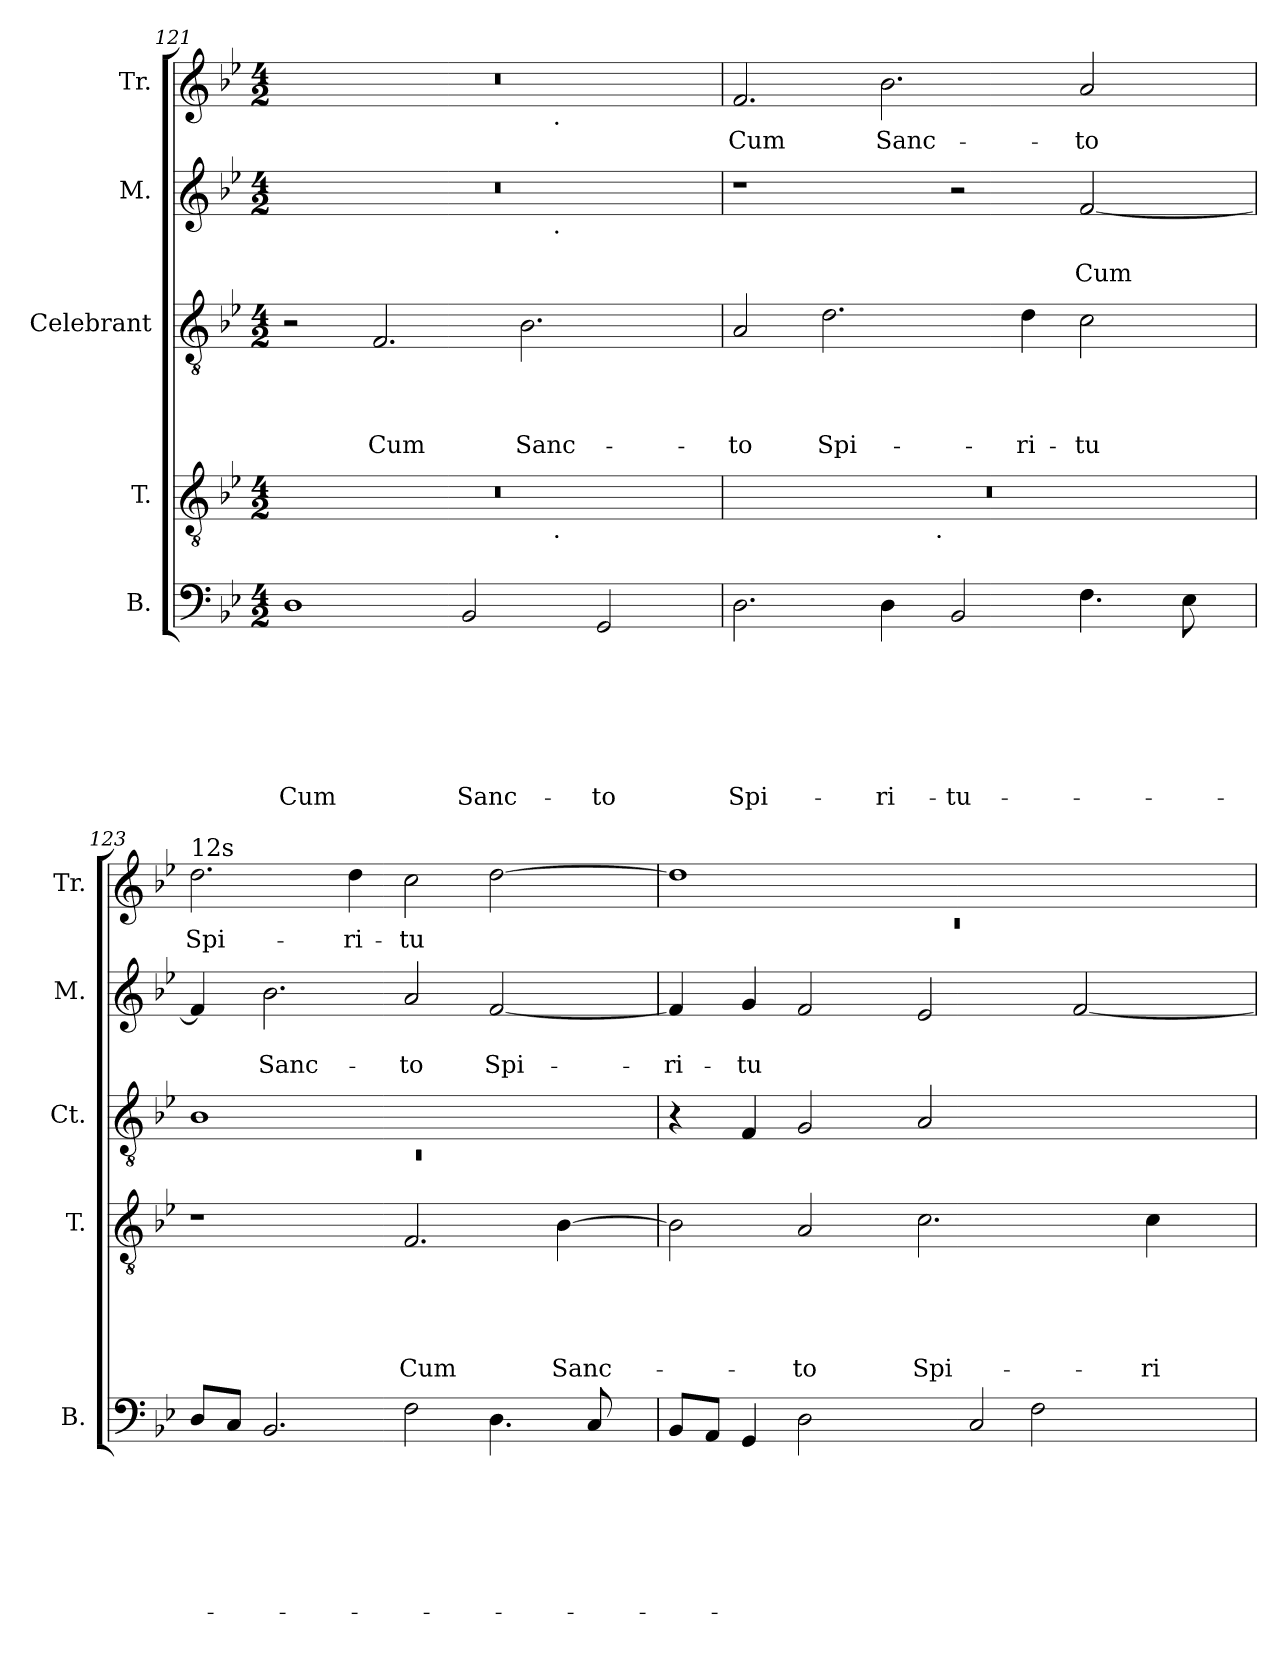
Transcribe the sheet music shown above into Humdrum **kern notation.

**kern	**text	**text	**text	**text	**text	**text	**text	**kern	**text	**text	**text	**text	**text	**kern	**text	**text	**text	**text	**kern	**text	**text	**kern	**text
*part5	*part5	*part5	*part5	*part5	*part5	*part5	*part5	*part4	*part4	*part4	*part4	*part4	*part4	*part3	*part3	*part3	*part3	*part3	*part2	*part2	*part2	*part1	*part1
*staff5	*staff5	*staff5	*staff5	*staff5	*staff5	*staff5	*staff5	*staff4	*staff4	*staff4	*staff4	*staff4	*staff4	*staff3	*staff3	*staff3	*staff3	*staff3	*staff2	*staff2	*staff2	*staff1	*staff1
*I"B.	*	*	*	*	*	*	*	*I"T.	*	*	*	*	*	*I"Celebrant	*	*	*	*	*I"M.	*	*	*I"Tr.	*
*I'B.	*	*	*	*	*	*	*	*I'T.	*	*	*	*	*	*I'Ct.	*	*	*	*	*I'M.	*	*	*I'Tr.	*
*clefF4	*	*	*	*	*	*	*	*clefGv2	*	*	*	*	*	*clefGv2	*	*	*	*	*clefG2	*	*	*clefG2	*
*k[b-e-]	*	*	*	*	*	*	*	*k[b-e-]	*	*	*	*	*	*k[b-e-]	*	*	*	*	*k[b-e-]	*	*	*k[b-e-]	*
*B-:	*	*	*	*	*	*	*	*B-:	*	*	*	*	*	*B-:	*	*	*	*	*B-:	*	*	*B-:	*
*M4/2	*	*	*	*	*	*	*	*M4/2	*	*	*	*	*	*M4/2	*	*	*	*	*M4/2	*	*	*M4/2	*
=121	=121	=121	=121	=121	=121	=121	=121	=121	=121	=121	=121	=121	=121	=121	=121	=121	=121	=121	=121	=121	=121	=121	=121
!	!	!	!	!	!	!	!LO:LY:b	!	!	!	!	!	!	!	!	!	!	!	!	!	!	!	!
*	*	*	*	*	*	*	*	*^	*	*	*	*	*	*	*	*	*	*	*^	*	*	*^	*
1D	.	.	.	.	.	.	Cum	0r	1ryy	.	.	.	.	.	2r	.	.	.	.	0r	1ryy	.	.	0r	1ryy	.
!	!	!	!	!	!	!	!	!	!	!	!	!	!	!	!	!	!	!	!LO:LY:b	!	!	!	!	!	!	!
.	.	.	.	.	.	.	.	.	.	.	.	.	.	.	2.F/	.	.	.	Cum	.	.	.	.	.	.	.
!	!	!	!	!	!	!	!LO:LY:b	!	!	!	!	!	!	!	!	!	!	!	!	!	!	!	!	!	!	!
2BB-/	.	.	.	.	.	.	Sanc-	.	4ryy	.	.	.	.	.	.	.	.	.	.	.	4ryy	.	.	.	4ryy	.
!	!	!	!	!	!	!	!	!	!	!	!	!	!	!	!	!	!	!	!LO:LY:b	!	!	!	!	!	!	!
.	.	.	.	.	.	.	.	.	16.ryy	.	.	.	.	.	2.B-\	.	.	.	Sanc-	.	16.ryy	.	.	.	16.ryy	.
!	!	!	!	!	!	!	!	!	!	!	!	!	!	!	!	!	!	!	!	!	!	!	!	!	!LO:TX:b:t=.	!
!	!	!	!	!	!	!	!	!	!	!	!	!	!	!	!	!	!	!	!	!	!LO:TX:b:t=.	!	!	!	!	!
!	!	!	!	!	!	!	!	!	!LO:TX:b:t=.	!	!	!	!	!	!	!	!	!	!	!	!	!	!	!	!	!
.	.	.	.	.	.	.	.	.	2ryy	.	.	.	.	.	.	.	.	.	.	.	2ryy	.	.	.	2ryy	.
!	!	!	!	!	!	!	!LO:LY:b	!	!	!	!	!	!	!	!	!	!	!	!	!	!	!	!	!	!	!
2GG/	.	.	.	.	.	.	-to	.	.	.	.	.	.	.	.	.	.	.	.	.	.	.	.	.	.	.
.	.	.	.	.	.	.	.	.	8ryy	.	.	.	.	.	.	.	.	.	.	.	8ryy	.	.	.	8ryy	.
.	.	.	.	.	.	.	.	.	32ryy	.	.	.	.	.	.	.	.	.	.	.	32ryy	.	.	.	32ryy	.
=122	=122	=122	=122	=122	=122	=122	=122	=122	=122	=122	=122	=122	=122	=122	=122	=122	=122	=122	=122	=122	=122	=122	=122	=122	=122	=122
!	!	!	!	!	!	!	!LO:LY:b	!	!	!	!	!	!	!	!	!	!	!	!LO:LY:b	!	!	!	!	!	!	!LO:LY:b
*^	*	*	*	*	*	*	*	*	*	*	*	*	*	*	*	*	*	*	*	*	*	*	*	*	*	*
*	*^	*	*	*	*	*	*	*	*	*	*	*	*	*	*	*	*	*	*	*	*	*	*	*	*	*	*
*	*	*	*	*	*	*	*	*	*	*	*	*	*	*	*	*	*	*	*	*	*	*v	*v	*	*	*	*	*
*	*	*^	*	*	*	*	*	*	*	*	*	*	*	*	*	*	*	*	*	*	*	*	*	*	*v	*v	*
2.D\	1ryy	1.ryy	1ryy	.	.	.	.	.	.	Spi-	0r	2ryy	.	.	.	.	.	2A/	.	.	.	-to	1r	.	.	2.f/	Cum
!	!	!	!	!	!	!	!	!	!	!	!	!	!	!	!	!	!	!	!	!	!	!LO:LY:b	!	!	!	!	!
.	.	.	.	.	.	.	.	.	.	.	.	4...ryy	.	.	.	.	.	2.d\	.	.	.	Spi-	.	.	.	.	.
!	!	!	!	!	!	!	!	!	!	!LO:LY:b	!	!	!	!	!	!	!	!	!	!	!	!	!	!	!	!	!LO:LY:b
4D\	.	.	.	.	.	.	.	.	.	-ri-	.	.	.	.	.	.	.	.	.	.	.	.	.	.	.	2.b-\	Sanc-
!	!	!	!	!	!	!	!	!	!	!	!	!LO:TX:b:t=.	!	!	!	!	!	!	!	!	!	!	!	!	!	!	!
.	.	.	.	.	.	.	.	.	.	.	.	1ryy	.	.	.	.	.	.	.	.	.	.	.	.	.	.	.
!	!	!	!	!	!	!	!	!	!	!LO:LY:b	!	!	!	!	!	!	!	!	!	!	!	!	!	!	!	!	!
32ryy	2BB-/	.	2ryy	.	.	.	.	.	.	-tu	.	.	.	.	.	.	.	.	.	.	.	.	2r	.	.	.	.
2ryy	.	.	.	.	.	.	.	.	.	.	.	.	.	.	.	.	.	.	.	.	.	.	.	.	.	.	.
!	!	!	!	!	!	!	!	!	!	!	!	!	!	!	!	!	!	!	!	!	!	!LO:LY:b	!	!	!	!	!
.	.	.	.	.	.	.	.	.	.	.	.	.	.	.	.	.	.	4d\	.	.	.	-ri-	.	.	.	.	.
!	!	!	!	!	!	!	!	!	!	!	!	!	!	!	!	!	!	!	!	!	!	!LO:LY:b	!	!	!LO:LY:b	!	!LO:LY:b
.	32ryy	4.F\	4ryy	.	.	.	.	.	.	.	.	.	.	.	.	.	.	2c\	.	.	.	-tu	[<2f/	.	Cum	2a/	-to
4...ryy	4...ryy	.	.	.	.	.	.	.	.	.	.	.	.	.	.	.	.	.	.	.	.	.	.	.	.	.	.
.	.	.	16.ryy	.	.	.	.	.	.	.	.	.	.	.	.	.	.	.	.	.	.	.	.	.	.	.	.
.	.	.	8E-\	.	.	.	.	.	.	.	.	.	.	.	.	.	.	.	.	.	.	.	.	.	.	.	.
.	.	32ryy	.	.	.	.	.	.	.	.	.	.	.	.	.	.	.	.	.	.	.	.	.	.	.	.	.
.	.	16.ryy	.	.	.	.	.	.	.	.	.	.	.	.	.	.	.	.	.	.	.	.	.	.	.	.	.
.	.	.	32ryy	.	.	.	.	.	.	.	.	32ryy	.	.	.	.	.	.	.	.	.	.	.	.	.	.	.
!!LO:LB:g=z
=123	=123	=123	=123	=123	=123	=123	=123	=123	=123	=123	=123	=123	=123	=123	=123	=123	=123	=123	=123	=123	=123	=123	=123	=123	=123	=123	=123
*	*	*	*	*	*	*	*	*	*	*	*	*	*	*	*	*	*	*^	*	*	*	*	*	*	*	*	*
!	!	!	!	!	!	!	!	!	!	!	!	!	!	!	!	!	!	!	!	!	!	!	!	!	!	!	!LO:TX:a:t=12s	!
!	!	!	!	!	!	!	!	!	!	!	!	!	!	!	!	!	!	!	!LO:N:vis=1	!	!	!	!	!	!	!	!	!LO:LY:b
*	*	*v	*v	*	*	*	*	*	*	*	*	*	*	*	*	*	*	*	*	*	*	*	*	*	*	*	*	*
*	*	*	*	*	*	*	*	*	*	*v	*v	*	*	*	*	*	*	*	*	*	*	*	*	*	*	*	*
8D/L	1.ryy	1ryy	.	.	.	.	.	.	.	1r	.	.	.	.	.	1B-	0rC	.	.	.	.	4f/]	.	.	2.dd\	Spi-
8C/J	.	.	.	.	.	.	.	.	.	.	.	.	.	.	.	.	.	.	.	.	.	.	.	.	.	.
!	!	!	!	!	!	!	!	!	!	!	!	!	!	!	!	!	!	!	!	!	!	!	!	!LO:LY:b	!	!
2.BB-/	.	.	.	.	.	.	.	.	.	.	.	.	.	.	.	.	.	.	.	.	.	2.b-\	.	Sanc-	.	.
!	!	!	!	!	!	!	!	!	!	!	!	!	!	!	!	!	!	!	!	!	!	!	!	!	!	!LO:LY:b
.	.	.	.	.	.	.	.	.	.	.	.	.	.	.	.	.	.	.	.	.	.	.	.	.	4dd\	-ri-
!	!	!	!	!	!	!	!	!	!	!	!	!	!	!	!LO:LY:b	!	!	!	!	!	!	!	!	!LO:LY:b	!	!LO:LY:b
2F\	.	2ryy	.	.	.	.	.	.	.	2.F/	.	.	.	.	Cum	1ryy	.	.	.	.	.	2a/	.	-to	2cc\	-tu
!	!	!	!	!	!	!	!	!	!	!	!	!	!	!	!	!	!	!	!	!	!	!	!	!LO:LY:b	!	!
32ryy	4.D\	4ryy	.	.	.	.	.	.	.	.	.	.	.	.	.	.	.	.	.	.	.	[<2f/	.	Spi-	[>2dd\	.
4...ryy	.	.	.	.	.	.	.	.	.	.	.	.	.	.	.	.	.	.	.	.	.	.	.	.	.	.
!	!	!	!	!	!	!	!	!	!	!	!	!	!	!	!LO:LY:b	!	!	!	!	!	!	!	!	!	!	!
.	.	16.ryy	.	.	.	.	.	.	.	[>4B-\	.	.	.	.	Sanc-	.	.	.	.	.	.	.	.	.	.	.
.	.	8C/	.	.	.	.	.	.	.	.	.	.	.	.	.	.	.	.	.	.	.	.	.	.	.	.
.	32ryy	.	.	.	.	.	.	.	.	.	.	.	.	.	.	.	.	.	.	.	.	.	.	.	.	.
.	16.ryy	.	.	.	.	.	.	.	.	.	.	.	.	.	.	.	.	.	.	.	.	.	.	.	.	.
.	.	32ryy	.	.	.	.	.	.	.	.	.	.	.	.	.	.	.	.	.	.	.	.	.	.	.	.
*	*	*	*	*	*	*	*	*	*	*	*	*	*	*	*	*v	*v	*	*	*	*	*	*	*	*	*
=124	=124	=124	=124	=124	=124	=124	=124	=124	=124	=124	=124	=124	=124	=124	=124	=124	=124	=124	=124	=124	=124	=124	=124	=124	=124
*	*	*	*	*	*	*	*	*	*	*	*	*	*	*	*	*	*	*	*	*	*	*	*	*^	*
!	!	!	!	!	!	!	!	!	!	!	!	!	!	!	!	!	!	!	!	!	!	!	!LO:LY:b	!	!LO:N:vis=1	!
8BB-/L	2ryy	1ryy	.	.	.	.	.	.	.	2B-\]	.	.	.	.	.	4r	.	.	.	.	4f/]	.	-ri-	1dd]	0rc	.
8AA/J	.	.	.	.	.	.	.	.	.	.	.	.	.	.	.	.	.	.	.	.	.	.	.	.	.	.
!	!	!	!	!	!	!	!	!	!	!	!	!	!	!	!	!	!	!	!	!	!	!	!LO:LY:b	!	!	!
4GG/	.	.	.	.	.	.	.	.	.	.	.	.	.	.	.	4F/	.	.	.	.	4g/	.	-tu	.	.	.
!	!	!	!	!	!	!	!	!	!	!	!	!	!	!	!LO:LY:b	!	!	!	!	!	!	!	!	!	!	!
8ryy	2D\	.	.	.	.	.	.	.	.	2A/	.	.	.	.	-to	2G/	.	.	.	.	2f/	.	.	.	.	.
32ryy	.	.	.	.	.	.	.	.	.	.	.	.	.	.	.	.	.	.	.	.	.	.	.	.	.	.
1ryy	.	.	.	.	.	.	.	.	.	.	.	.	.	.	.	.	.	.	.	.	.	.	.	.	.	.
!	!	!	!	!	!	!	!	!	!	!	!	!	!	!	!LO:LY:b	!	!	!	!	!	!	!	!	!	!	!
.	8ryy	4ryy	.	.	.	.	.	.	.	2.c\	.	.	.	.	Spi-	2A/	.	.	.	.	2e-/	.	.	1ryy	.	.
.	32ryy	.	.	.	.	.	.	.	.	.	.	.	.	.	.	.	.	.	.	.	.	.	.	.	.	.
.	2C/	.	.	.	.	.	.	.	.	.	.	.	.	.	.	.	.	.	.	.	.	.	.	.	.	.
.	.	16.ryy	.	.	.	.	.	.	.	.	.	.	.	.	.	.	.	.	.	.	.	.	.	.	.	.
.	.	2F\	.	.	.	.	.	.	.	.	.	.	.	.	.	.	.	.	.	.	.	.	.	.	.	.
.	.	.	.	.	.	.	.	.	.	.	.	.	.	.	.	2ryy	.	.	.	.	[<2f/	.	.	.	.	.
4ryy	8ryy	.	.	.	.	.	.	.	.	.	.	.	.	.	.	.	.	.	.	.	.	.	.	.	.	.
!	!	!	!	!	!	!	!	!	!	!	!	!	!	!	!LO:LY:b	!	!	!	!	!	!	!	!	!	!	!
.	.	.	.	.	.	.	.	.	.	4c\	.	.	.	.	-ri-	.	.	.	.	.	.	.	.	.	.	.
.	32ryy	.	.	.	.	.	.	.	.	.	.	.	.	.	.	.	.	.	.	.	.	.	.	.	.	.
.	8.ryy	.	.	.	.	.	.	.	.	.	.	.	.	.	.	.	.	.	.	.	.	.	.	.	.	.
.	.	8ryy	.	.	.	.	.	.	.	.	.	.	.	.	.	.	.	.	.	.	.	.	.	.	.	.
16.ryy	.	.	.	.	.	.	.	.	.	.	.	.	.	.	.	.	.	.	.	.	.	.	.	.	.	.
.	.	32ryy	.	.	.	.	.	.	.	.	.	.	.	.	.	.	.	.	.	.	.	.	.	.	.	.
*v	*v	*v	*	*	*	*	*	*	*	*	*	*	*	*	*	*	*	*	*	*	*	*	*	*v	*v	*
=	=	=	=	=	=	=	=	=	=	=	=	=	=	=	=	=	=	=	=	=	=	=	=
*-	*-	*-	*-	*-	*-	*-	*-	*-	*-	*-	*-	*-	*-	*-	*-	*-	*-	*-	*-	*-	*-	*-	*-
